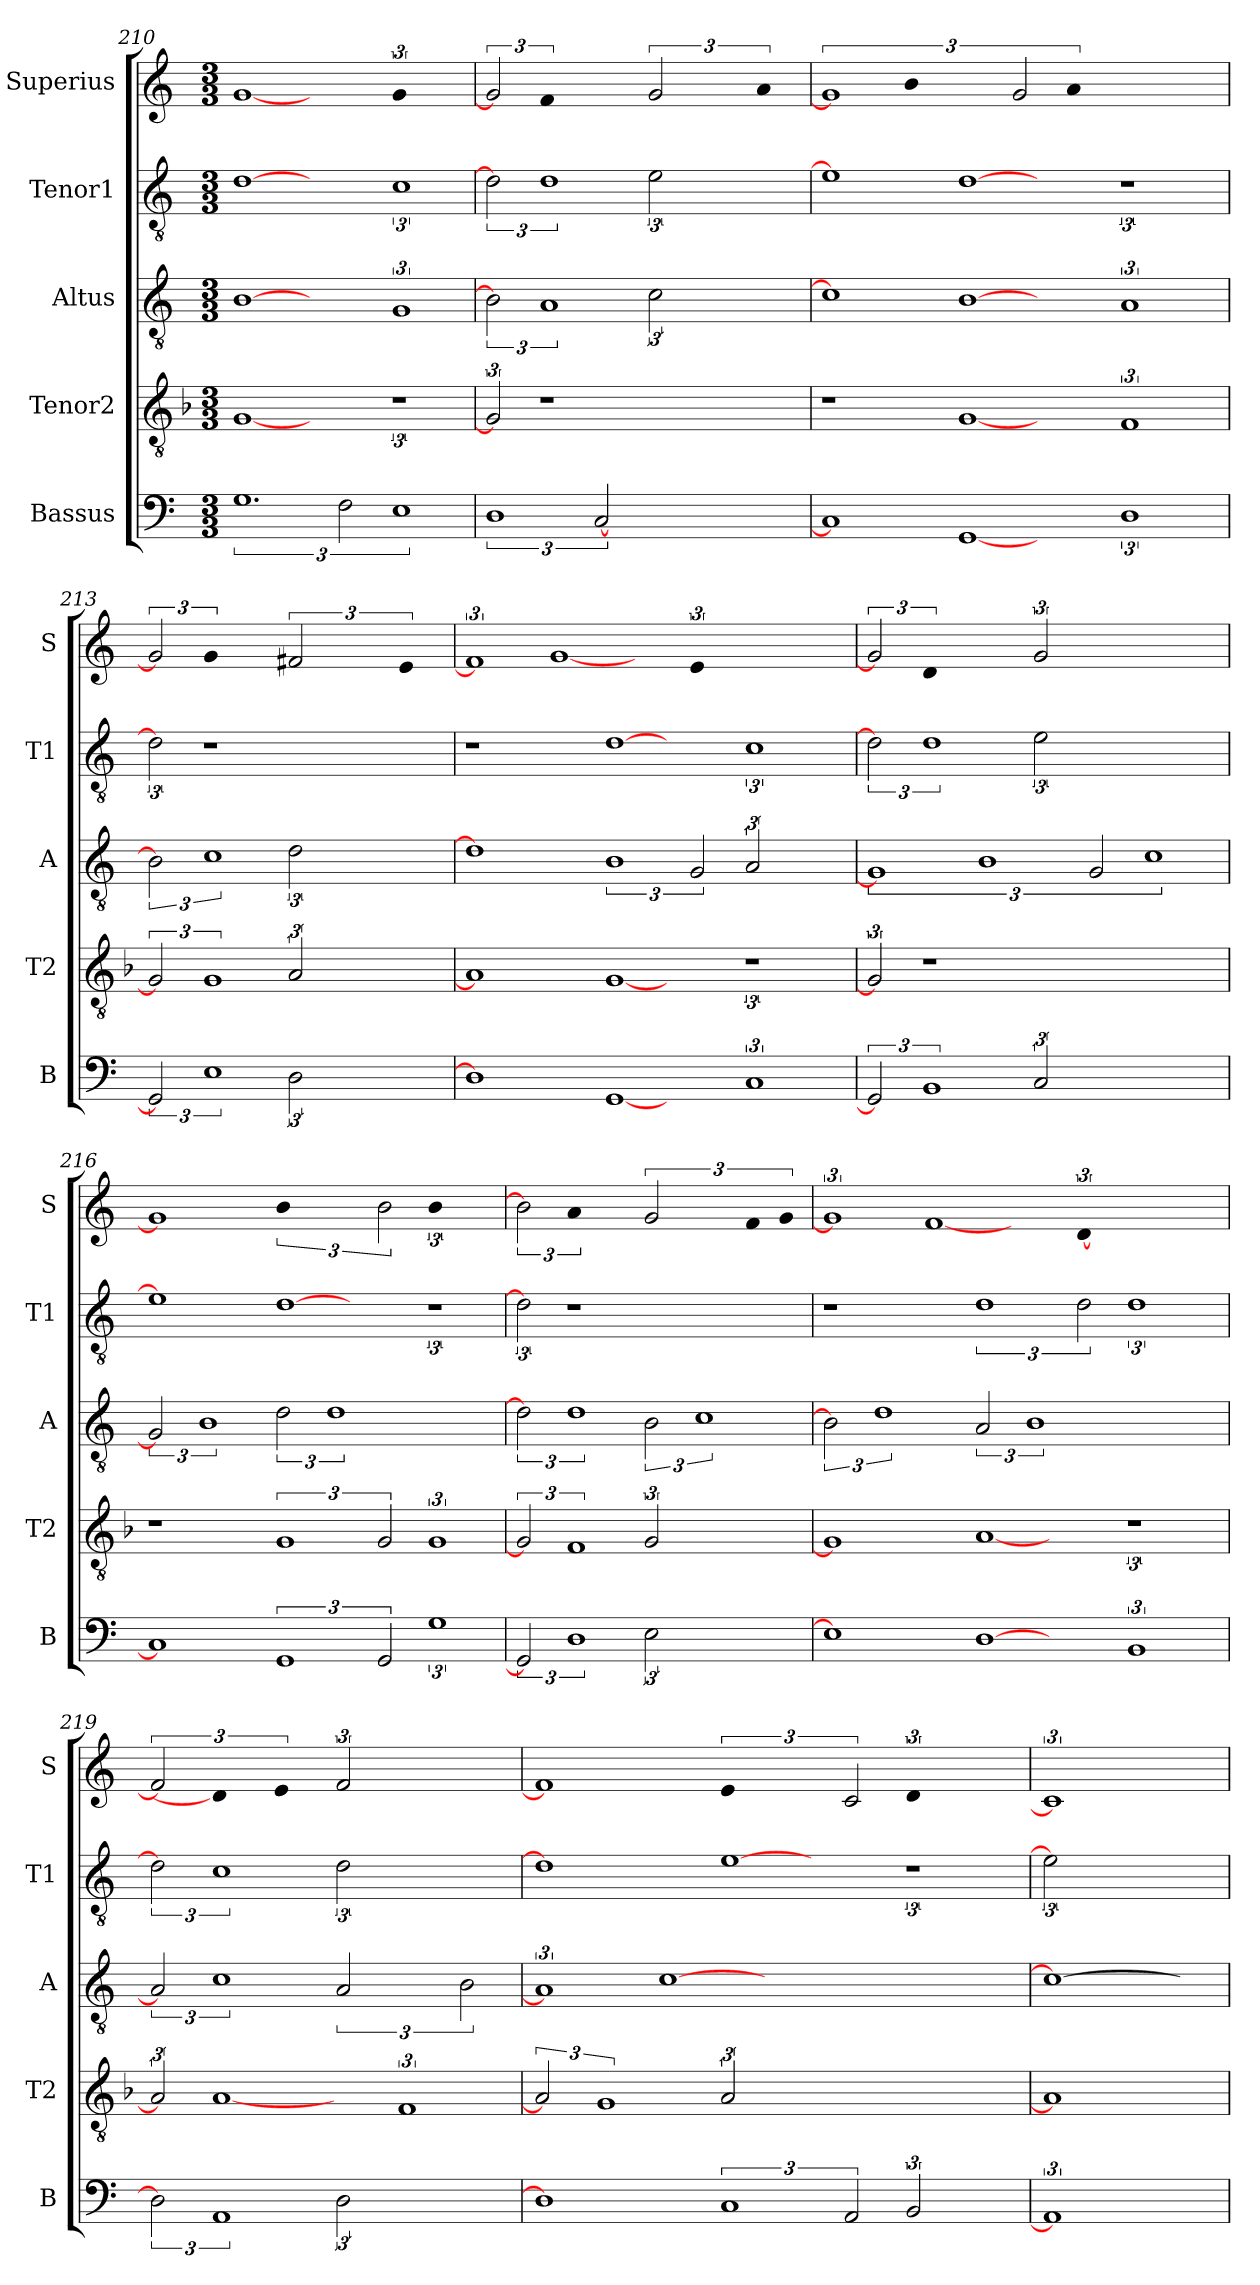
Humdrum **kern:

**kern	**kern	**kern	**kern	**kern
*part5	*part4	*part3	*part2	*part1
*staff5	*staff4	*staff3	*staff2	*staff1
*I"Bassus	*I"Tenor2	*I"Altus	*I"Tenor1	*I"Superius
*I'B	*I'T2	*I'A	*I'T1	*I'S
*clefF4	*clefGv2	*clefGv2	*clefGv2	*clefG2
*k[]	*k[b-]	*k[]	*k[]	*k[]
*M3/3	*M3/3	*M3/3	*M3/3	*M3/3
=210	=210	=210	=210	=210
3%2.G	[1G	[1B	[1d	[1g
3F\	3ryy	3ryy	3ryy	3ryy
!	!	!	!	!LO:N:vis=1
3%2E	3%2r	3%2G	3%2c	3%2g
=211	=211	=211	=211	=211
3%2D	3G]	3B]	3d]	3g]
!	!	!	!	!LO:N:vis=1
.	1r	3%2A	3%2d	3%2f
[3C	.	.	.	.
1ryy	.	[3c	[3e	[3g
.	3%2ryy	3%2ryy	3%2ryy	3ryy
!	!	!	!	!LO:N:vis=2
.	.	.	.	3a/
=212	=212	=212	=212	=212
1C]	1r	1c]	1e]	3%2g]
!	!	!	!	!LO:N:vis=1
.	.	.	.	3%2b
[1GG	[1G	[1B	[1d	.
.	.	.	.	[3g
!	!	!	!	!LO:N:vis=1
.	.	.	.	3%2a
3%2D	3%2F	3%2A	3%2r	.
.	.	.	.	3ryy
=213	=213	=213	=213	=213
3GG]	3G]	3B]	3d]	3g]
!	!	!	!	!LO:N:vis=1
3%2E	3%2G	3%2c	1r	3%2g
[3D	[3A	[3d	.	[3f#X
3%2ryy	3%2ryy	3%2ryy	3%2ryy	3ryy
!	!	!	!	!LO:N:vis=2
.	.	.	.	3e/
=214	=214	=214	=214	=214
1D]	1A]	1d]	1r	3%2f#]
.	.	.	.	[1g
[1GG	[1G	3%2B	[1d	.
!	!	!	!	!LO:N:vis=1
.	.	[3G	.	3%2e
3%2C	3%2r	3A/	3%2c	.
.	.	3ryy	.	3ryy
=215	=215	=215	=215	=215
3GG]	3G]	3%2G]	3d]	3g]
!	!	!	!	!LO:N:vis=1
3%2BB	1r	.	3%2d	3%2d
.	.	3%2B	.	.
[3C	.	.	[3e	[3g
1ryy	1ryy	[3G	1ryy	1ryy
.	.	3%2c	.	.
=216	=216	=216	=216	=216
1C]	1r	3G]	1e]	1g]
.	.	3%2B	.	.
!	!	!	!	!LO:N:vis=1
3%2GG	3%2G	[3d	[1d	3%2b
.	.	3%2d	.	.
[3GG	[3G	.	.	[3b
!	!	!	!	!LO:N:vis=1
3%2G	3%2G	3%2ryy	3%2r	3%2b
=217	=217	=217	=217	=217
3GG]	3G]	3d]	3d]	3b]
!	!	!	!	!LO:N:vis=1
3%2D	3%2F	3%2d	1r	3%2a
[3E	[3G	[3B	.	[3g
3%2ryy	3%2ryy	3%2c	3%2ryy	3ryy
!	!	!	!	!LO:N:vis=4
.	.	.	.	6f/
!	!	!	!	!LO:N:vis=4
.	.	.	.	6g/
=218	=218	=218	=218	=218
1E]	1G]	3B]	1r	3%2g]
.	.	3%2d	.	.
.	.	.	.	[1f
[1D	[1A	[3A	3%2d	.
.	.	3%2B	.	.
!	!	!	!	!LO:N:vis=1
.	.	.	[3d	[3%2d
3%2BB	3%2r	3%2ryy	3%2d	.
.	.	.	.	3ryy
=219	=219	=219	=219	=219
3D]	3A]	3A]	3d]	3f]
!	!	!	!	!LO:N:vis=2
3%2AA	[1A	3%2c	3%2c	3d/]
!	!	!	!	!LO:N:vis=2
.	.	.	.	3e/
[3D	.	[3A	[3d	[3f
3%2ryy	3%2F	3ryy	3%2ryy	3%2ryy
.	.	3B\	.	.
=220	=220	=220	=220	=220
1D]	3A]	3%2A]	1d]	1f]
.	3%2G	.	.	.
.	.	[1c	.	.
!	!	!	!	!LO:N:vis=1
3%2C	[3A	.	[1e	3%2e
.	3%4ryy	.	.	.
[3AA	.	1ryy	.	[3c
!	!	!	!	!LO:N:vis=2
3BB/	.	.	3%2r	3d/
3ryy	.	.	.	3ryy
=221	=221	=221	=221	=221
3%2AA]	1A]	1c_	3e]	3%2c]
.	.	.	3%2ryy	.
3ryy	.	.	.	3ryy
=	=	=	=	=
*-	*-	*-	*-	*-
